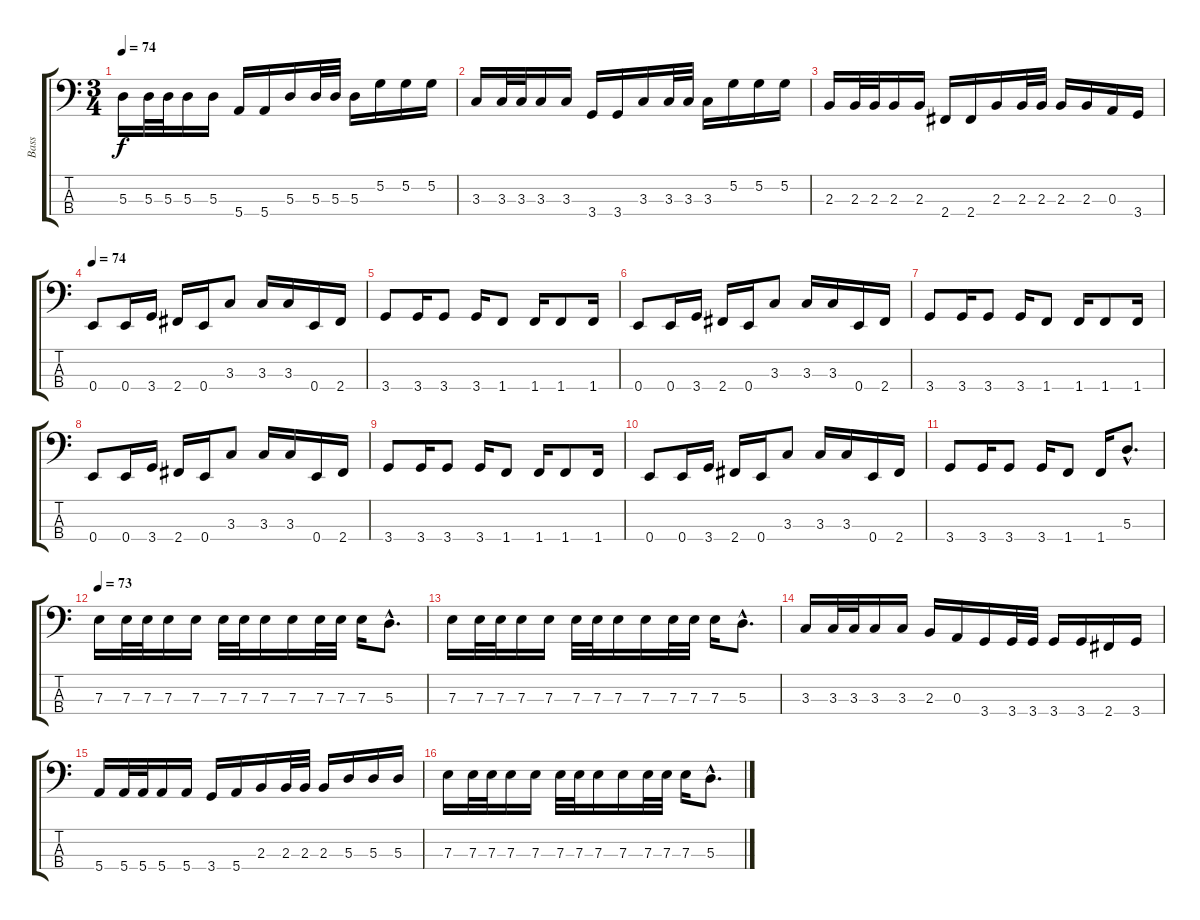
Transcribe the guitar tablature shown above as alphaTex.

\track ("Bass" "Bass") {instrument electricbassfinger}
\staff {score tabs}
\tuning (G2 D2 A1 E1) {hide}
\ts (3 4)
\tempo 74
\clef f4
\ks c
5.3.16{dy f} 5.3.32 5.3.32 5.3.16 5.3.16 5.4.16 5.4.16 5.3.16 5.3.32 5.3.32 5.3.16 5.2.16 5.2.16 5.2.16 |
3.3.16 3.3.32 3.3.32 3.3.16 3.3.16 3.4.16 3.4.16 3.3.16 3.3.32 3.3.32 3.3.16 5.2.16 5.2.16 5.2.16 |
2.3.16 2.3.32 2.3.32 2.3.16 2.3.16 2.4.16 2.4.16 2.3.16 2.3.32 2.3.32 2.3.16 2.3.16 0.3.16 3.4.16 |
\tempo 74
0.4.8 0.4.16 3.4.16 2.4.16 0.4.16 3.3.8 3.3.16 3.3.16 0.4.16 2.4.16 |
3.4.8 3.4.16 3.4.8 3.4.16 1.4.8 1.4.16 1.4.8 1.4.16 |
0.4.8 0.4.16 3.4.16 2.4.16 0.4.16 3.3.8 3.3.16 3.3.16 0.4.16 2.4.16 |
3.4.8 3.4.16 3.4.8 3.4.16 1.4.8 1.4.16 1.4.8 1.4.16 |
0.4.8 0.4.16 3.4.16 2.4.16 0.4.16 3.3.8 3.3.16 3.3.16 0.4.16 2.4.16 |
3.4.8 3.4.16 3.4.8 3.4.16 1.4.8 1.4.16 1.4.8 1.4.16 |
0.4.8 0.4.16 3.4.16 2.4.16 0.4.16 3.3.8 3.3.16 3.3.16 0.4.16 2.4.16 |
3.4.8 3.4.16 3.4.8 3.4.16 1.4.8 1.4.16 5.3{hac}.8{d} |
\tempo 73
7.3.16 7.3.32 7.3.32 7.3.16 7.3.16 7.3.32 7.3.32 7.3.16 7.3.16 7.3.32 7.3.32 7.3.16 5.3{hac}.8{d} |
7.3.16 7.3.32 7.3.32 7.3.16 7.3.16 7.3.32 7.3.32 7.3.16 7.3.16 7.3.32 7.3.32 7.3.16 5.3{hac}.8{d} |
3.3.16 3.3.32 3.3.32 3.3.16 3.3.16 2.3.16 0.3.16 3.4.16 3.4.32 3.4.32 3.4.16 3.4.16 2.4.16 3.4.16 |
5.4.16 5.4.32 5.4.32 5.4.16 5.4.16 3.4.16 5.4.16 2.3.16 2.3.32 2.3.32 2.3.16 5.3.16 5.3.16 5.3.16 |
7.3.16 7.3.32 7.3.32 7.3.16 7.3.16 7.3.32 7.3.32 7.3.16 7.3.16 7.3.32 7.3.32 7.3.16 5.3{hac}.8{d}
